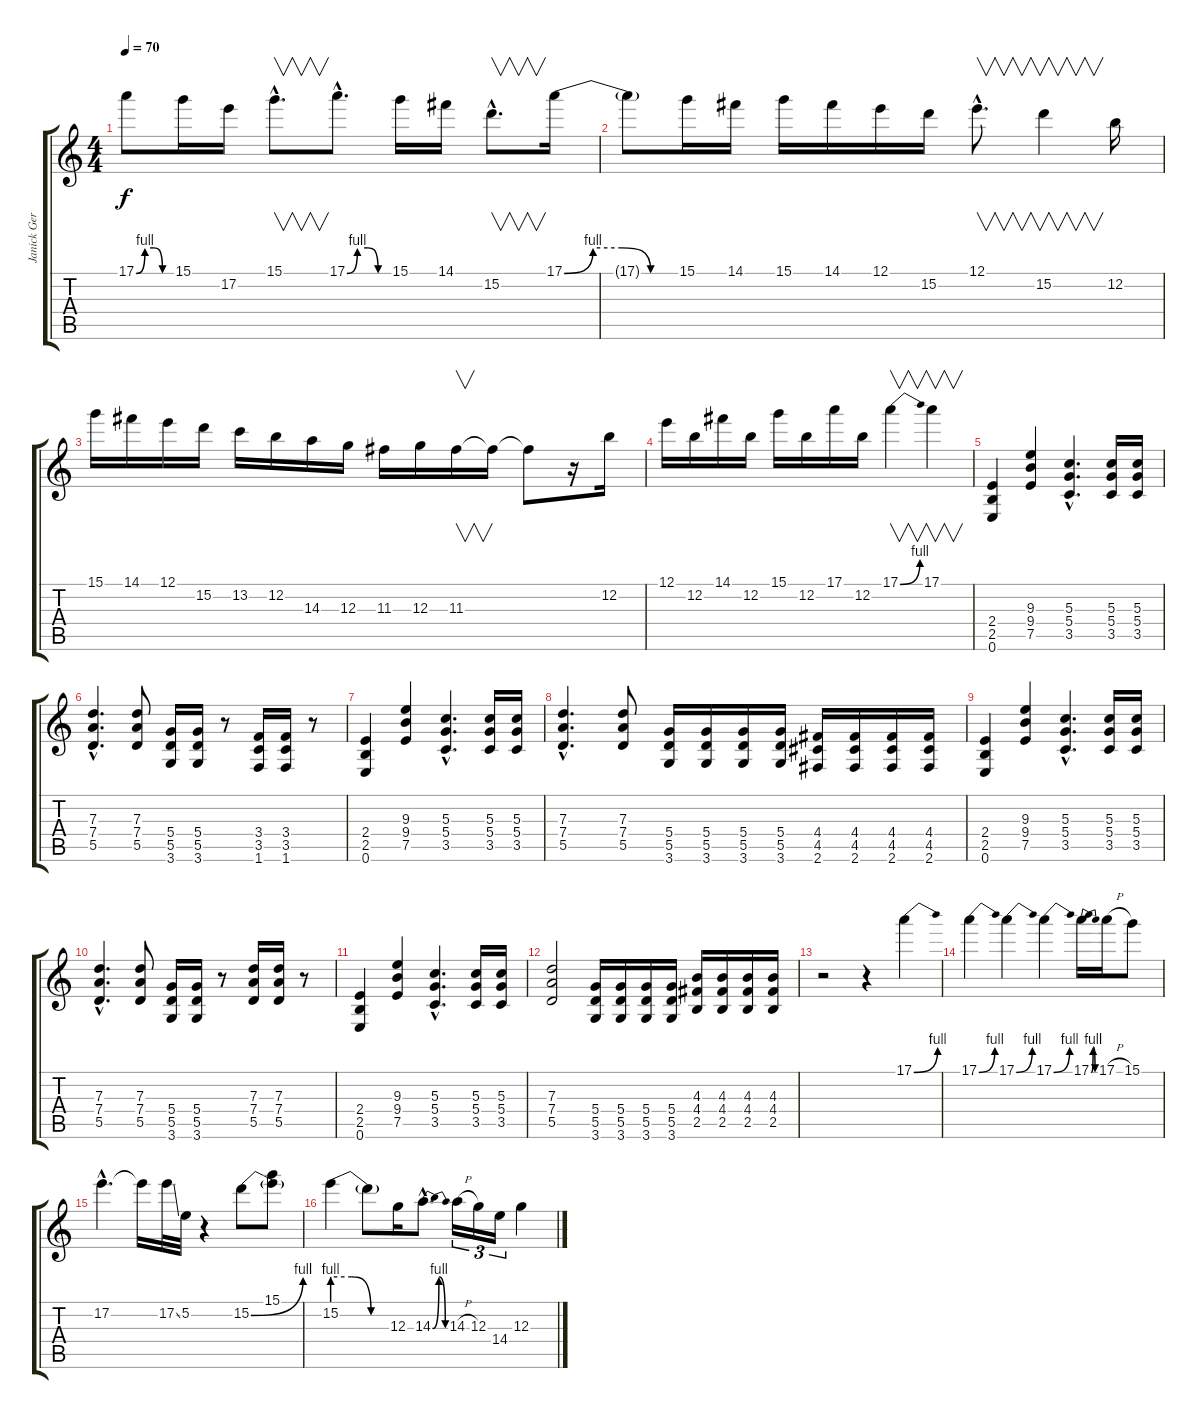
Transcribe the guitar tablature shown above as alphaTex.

\track ("Janick Gers" "Janick Ger") {instrument distortionguitar}
\staff {score tabs}
\tuning (E4 B3 G3 D3 A2 E2) {hide}
\ts (4 4)
\tempo 70
\clef g2
\ks c
17.1{be (custom 0 0 15 4 30 4 45 0 60 0)}.8{dy f} 15.1.16 17.2.16 15.1{hac}.8{v d} 17.1{be (custom 0 0 15 4 30 4 45 0 60 0) hac}.8{d} 15.1.16 14.1.16 15.2{hac}.8{v d} 17.1{be (custom 0 0 15 4 30 4 45 0 60 0)}.16 |
17.1{t}.8 15.1.16 14.1.16 15.1.16 14.1.16 12.1.16 15.2.16 12.1{hac}.8{v d} 15.2.4{v} 12.2.16 |
15.1.16 14.1.16 12.1.16 15.2.16 13.2.16 12.2.16 14.3.16 12.3.16 11.3.16 12.3.16 11.3.16{v} 11.3{t}.16 11.3{t}.8 r.16 12.2.16 |
12.1.16 12.2.16 14.1.16 12.2.16 15.1.16 12.2.16 17.1.16 12.2.16 17.1{be (bend 0 0 60 4)}.4{v} 17.1.4{v} |
(2.4 2.5 0.6).4 (9.3 9.4 7.5).4 (5.3{hac} 5.4{hac} 3.5{hac}).4{d} (5.3 5.4 3.5).16 (5.3 5.4 3.5).16 |
(7.3{hac} 7.4{hac} 5.5{hac}).4{d} (7.3 7.4 5.5).8 (5.4 5.5 3.6).16 (5.4 5.5 3.6).16 r.8 (3.4 3.5 1.6).16 (3.4 3.5 1.6).16 r.8 |
(2.4 2.5 0.6).4 (9.3 9.4 7.5).4 (5.3{hac} 5.4{hac} 3.5{hac}).4{d} (5.3 5.4 3.5).16 (5.3 5.4 3.5).16 |
(7.3{hac} 7.4{hac} 5.5{hac}).4{d} (7.3 7.4 5.5).8 (5.4 5.5 3.6).16 (5.4 5.5 3.6).16 (5.4 5.5 3.6).16 (5.4 5.5 3.6).16 (4.4 4.5 2.6).16 (4.4 4.5 2.6).16 (4.4 4.5 2.6).16 (4.4 4.5 2.6).16 |
(2.4 2.5 0.6).4 (9.3 9.4 7.5).4 (5.3{hac} 5.4{hac} 3.5{hac}).4{d} (5.3 5.4 3.5).16 (5.3 5.4 3.5).16 |
(7.3{hac} 7.4{hac} 5.5{hac}).4{d} (7.3 7.4 5.5).8 (5.4 5.5 3.6).16 (5.4 5.5 3.6).16 r.8 (7.3 7.4 5.5).16 (7.3 7.4 5.5).16 r.8 |
(2.4 2.5 0.6).4 (9.3 9.4 7.5).4 (5.3{hac} 5.4{hac} 3.5{hac}).4{d} (5.3 5.4 3.5).16 (5.3 5.4 3.5).16 |
(7.3 7.4 5.5).2 (5.4 5.5 3.6).16 (5.4 5.5 3.6).16 (5.4 5.5 3.6).16 (5.4 5.5 3.6).16 (4.3 4.4 2.5).16 (4.3 4.4 2.5).16 (4.3 4.4 2.5).16 (4.3 4.4 2.5).16 |
r.2 r.4 17.1{be (bend 0 0 60 4)}.4 |
17.1{be (bend 0 0 60 4)}.4 17.1{be (bend 0 0 60 4)}.4 17.1{be (bend 0 0 60 4)}.4 17.1{be (bendrelease 0 0 15 4 45 4 60 0)}.16 17.1{h}.16 15.1.8 |
17.2{hac}.4{d} 17.2{t}.16 17.2{ss}.32 5.2.32 r.4 15.2{be (bend 0 0 60 4)}.8 (15.1 15.2{t}).8 |
15.2{be (custom 0 4 20 4 40 0 60 0)}.4 15.2{t}.8 12.3.16 14.3{be (bendrelease 0 0 15 4 45 4 60 0) hac}.8{d} 14.3{h}.16{tu (3 2)} 12.3.16{tu (3 2)} 14.4.16{tu (3 2)} 12.3.4
